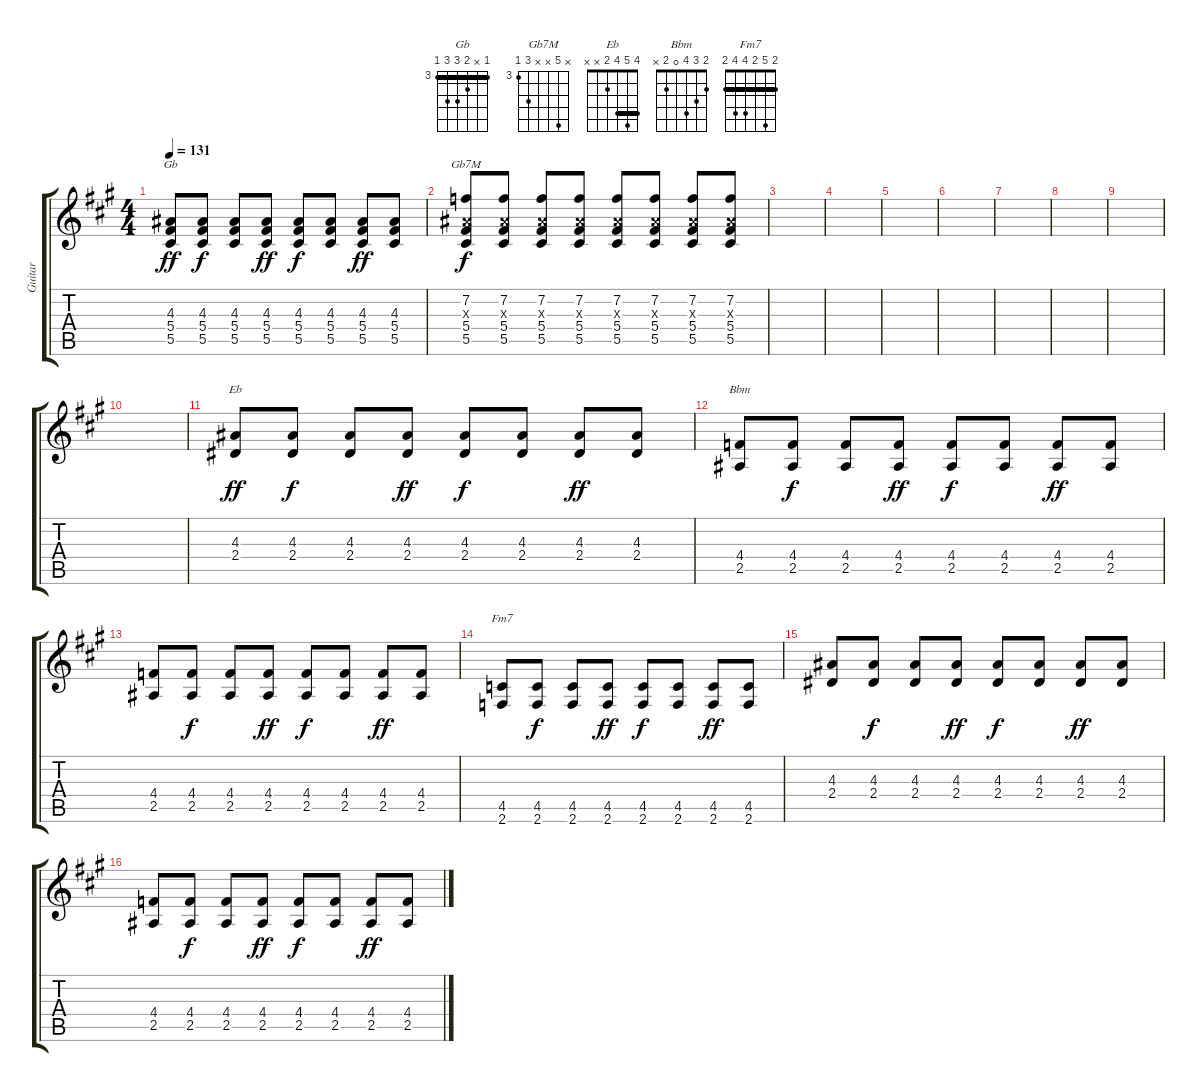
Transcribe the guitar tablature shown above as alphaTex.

\track ("Guitar" "Guitar") {instrument electricguitarclean}
\staff {score tabs}
\tuning (Eb4 Bb3 Gb3 Db3 Ab2 Eb2) {hide}
\chord ("Gb" 3 x 4 5 5 3) {firstfret 3 barre 3}
\chord ("Gb7M" x 7 x x 5 3) {firstfret 3}
\chord ("Eb" 4 5 4 2 x x) {barre 4}
\chord ("Bbm" 2 3 4 0 2 x)
\chord ("Fm7" 2 5 2 4 4 2) {barre 2}
\ts (4 4)
\tempo 131
\clef g2
\ks a
(4.3 5.4 5.5).8{ch "Gb" dy ff} (4.3 5.4 5.5).8{dy f} (4.3 5.4 5.5).8 (4.3 5.4 5.5).8{dy ff} (4.3 5.4 5.5).8{dy f} (4.3 5.4 5.5).8 (4.3 5.4 5.5).8{dy ff} (4.3 5.4 5.5).8 |
(7.2 4.3{x} 5.4 5.5).8{ch "Gb7M" dy f} (7.2 4.3{x} 5.4 5.5).8 (7.2 4.3{x} 5.4 5.5).8 (7.2 4.3{x} 5.4 5.5).8 (7.2 4.3{x} 5.4 5.5).8 (7.2 4.3{x} 5.4 5.5).8 (7.2 4.3{x} 5.4 5.5).8 (7.2 4.3{x} 5.4 5.5).8 |
|
|
|
|
|
|
|
|
(4.3 2.4).8{ch "Eb" dy ff} (4.3 2.4).8{dy f} (4.3 2.4).8 (4.3 2.4).8{dy ff} (4.3 2.4).8{dy f} (4.3 2.4).8 (4.3 2.4).8{dy ff} (4.3 2.4).8 |
(4.4 2.5).8{ch "Bbm"} (4.4 2.5).8{dy f} (4.4 2.5).8 (4.4 2.5).8{dy ff} (4.4 2.5).8{dy f} (4.4 2.5).8 (4.4 2.5).8{dy ff} (4.4 2.5).8 |
(4.4 2.5).8 (4.4 2.5).8{dy f} (4.4 2.5).8 (4.4 2.5).8{dy ff} (4.4 2.5).8{dy f} (4.4 2.5).8 (4.4 2.5).8{dy ff} (4.4 2.5).8 |
(4.5 2.6).8{ch "Fm7"} (4.5 2.6).8{dy f} (4.5 2.6).8 (4.5 2.6).8{dy ff} (4.5 2.6).8{dy f} (4.5 2.6).8 (4.5 2.6).8{dy ff} (4.5 2.6).8 |
(4.3 2.4).8 (4.3 2.4).8{dy f} (4.3 2.4).8 (4.3 2.4).8{dy ff} (4.3 2.4).8{dy f} (4.3 2.4).8 (4.3 2.4).8{dy ff} (4.3 2.4).8 |
(4.4 2.5).8 (4.4 2.5).8{dy f} (4.4 2.5).8 (4.4 2.5).8{dy ff} (4.4 2.5).8{dy f} (4.4 2.5).8 (4.4 2.5).8{dy ff} (4.4 2.5).8
